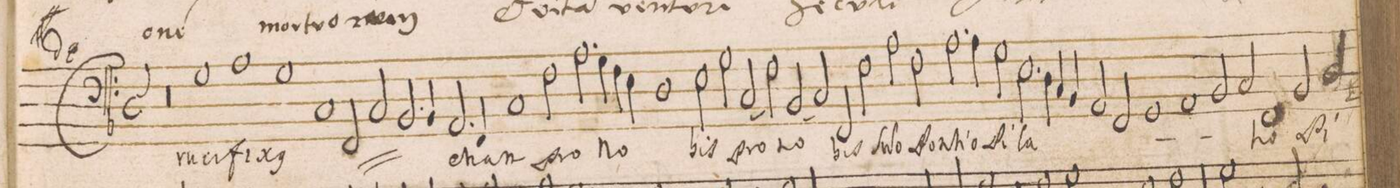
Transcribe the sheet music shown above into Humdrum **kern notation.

**kern	**text
*I"BASVS	*
*clefF3	*
*k[b-]	*
*met(C|)	*
*M2/1	*
*clefF4	*Xij
=72||	=72||
*all\left	*
0r	.
=73-	=73-
1G\	Cru-
1A\	-ci-
=74-	=74-
1G\	-fix-
1C/	-(us)
=75-	=75-
*	*ij
2FF/	Cru-
2C/	-ci-
2.BB-/	-fix-
4BB-/	-(us)
*	*Xij
=76-	=76-
2.AA/	e-
4FF/	-ti-
1C/	-am
=77-	=77-
*2\left	*
2F\	pro
2.A\	no-
4G\	.
4F\	.
4E\	.
=78-	=78-
1D\	.
2E\	-bis
2G\	.
=79-	=79-
(2C/	pro
2F\)	.
(2BB-/	no-
2C/)	.
=80-	=80-
2FF/	-bis
2F\	Sub
2A\	Pon-
2F\	-ti-
=81-	=81-
2.A\	-o
4A\	.
2G\	Pi-
2.E\	-la-
=82-	=82-
4D\	.
4C/	.
4BB-/	.
2AA/	.
2FF/	.
=83-	=83-
1GG/	.
1AA/	.
=84-	=84-
2BB-/	.
2C/	.
1FF/	-to
=85-	=85-
2BB-/	Pi-
2D/	.
*-	*-
